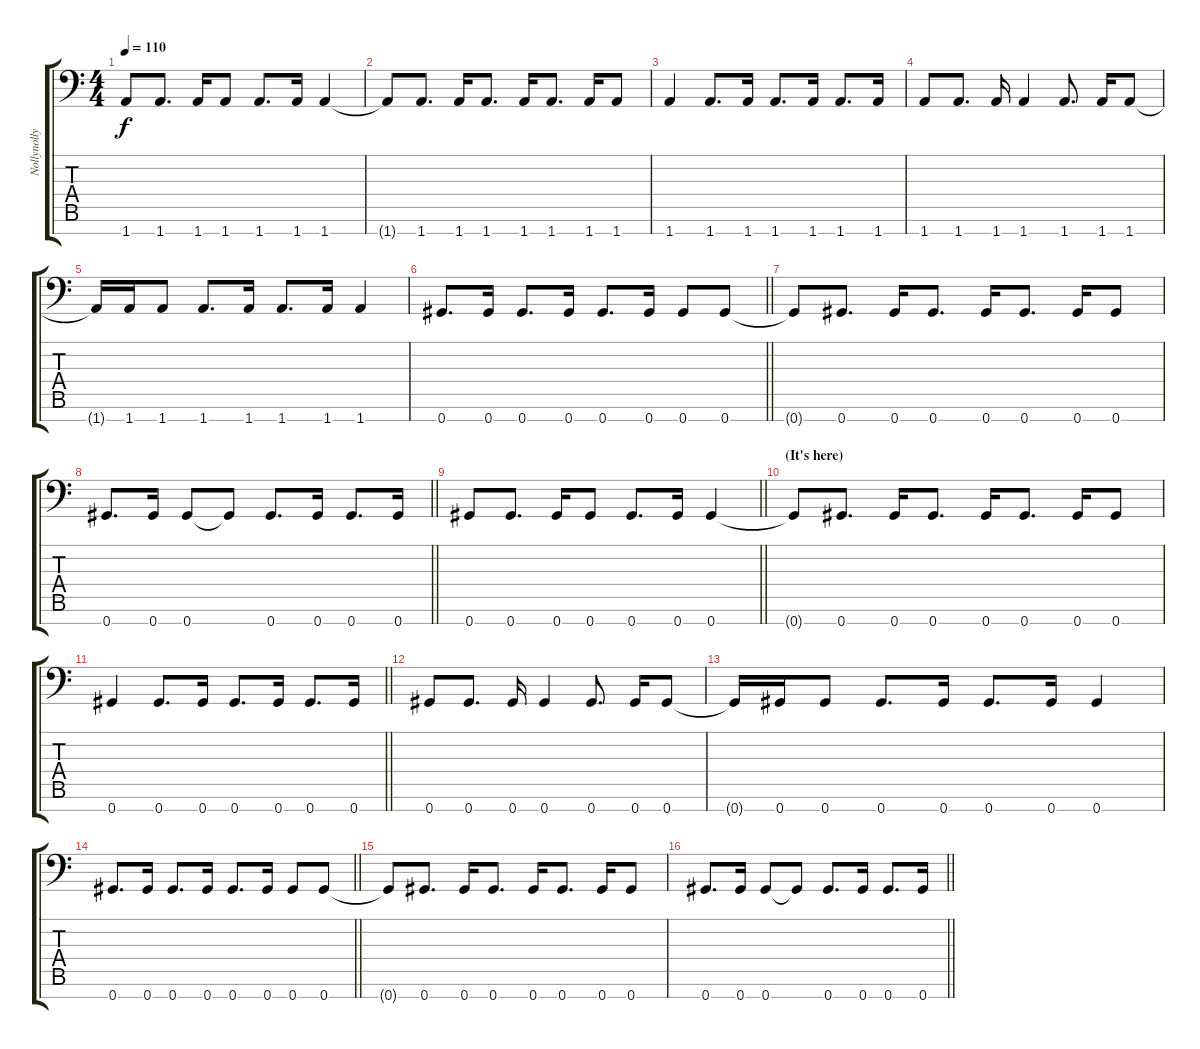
\track ("Nollynollynollynollynollynollynolly." "Nollynolly") {instrument electricbasspick}
\staff {score tabs}
\tuning (Eb4 Bb3 Gb3 Db3 Ab2 Eb2 Ab1) {hide}
\ts (4 4)
\tempo 110
\clef f4
\ks c
1.7.8{dy f} 1.7.8{d} 1.7.16 1.7.8 1.7.8{d} 1.7.16 1.7.4 |
1.7{t}.8 1.7.8{d} 1.7.16 1.7.8{d} 1.7.16 1.7.8{d} 1.7.16 1.7.8 |
1.7.4 1.7.8{d} 1.7.16 1.7.8{d} 1.7.16 1.7.8{d} 1.7.16 |
1.7.8 1.7.8{d} 1.7.16 1.7.4 1.7.8{d} 1.7.16 1.7.8 |
1.7{t}.16 1.7.16 1.7.8 1.7.8{d} 1.7.16 1.7.8{d} 1.7.16 1.7.4 |
\barLineRight lightlight
0.7.8{d} 0.7.16 0.7.8{d} 0.7.16 0.7.8{d} 0.7.16 0.7.8 0.7.8 |
0.7{t}.8 0.7.8{d} 0.7.16 0.7.8{d} 0.7.16 0.7.8{d} 0.7.16 0.7.8 |
\barLineRight lightlight
0.7.8{d} 0.7.16 0.7.8 0.7{t}.8 0.7.8{d} 0.7.16 0.7.8{d} 0.7.16 |
\barLineRight lightlight
0.7.8 0.7.8{d} 0.7.16 0.7.8 0.7.8{d} 0.7.16 0.7.4 |
\section ("" "(It's here)")
0.7{t}.8 0.7.8{d} 0.7.16 0.7.8{d} 0.7.16 0.7.8{d} 0.7.16 0.7.8 |
\barLineRight lightlight
0.7.4 0.7.8{d} 0.7.16 0.7.8{d} 0.7.16 0.7.8{d} 0.7.16 |
0.7.8 0.7.8{d} 0.7.16 0.7.4 0.7.8{d} 0.7.16 0.7.8 |
0.7{t}.16 0.7.16 0.7.8 0.7.8{d} 0.7.16 0.7.8{d} 0.7.16 0.7.4 |
\barLineRight lightlight
0.7.8{d} 0.7.16 0.7.8{d} 0.7.16 0.7.8{d} 0.7.16 0.7.8 0.7.8 |
0.7{t}.8 0.7.8{d} 0.7.16 0.7.8{d} 0.7.16 0.7.8{d} 0.7.16 0.7.8 |
\barLineRight lightlight
0.7.8{d} 0.7.16 0.7.8 0.7{t}.8 0.7.8{d} 0.7.16 0.7.8{d} 0.7.16
